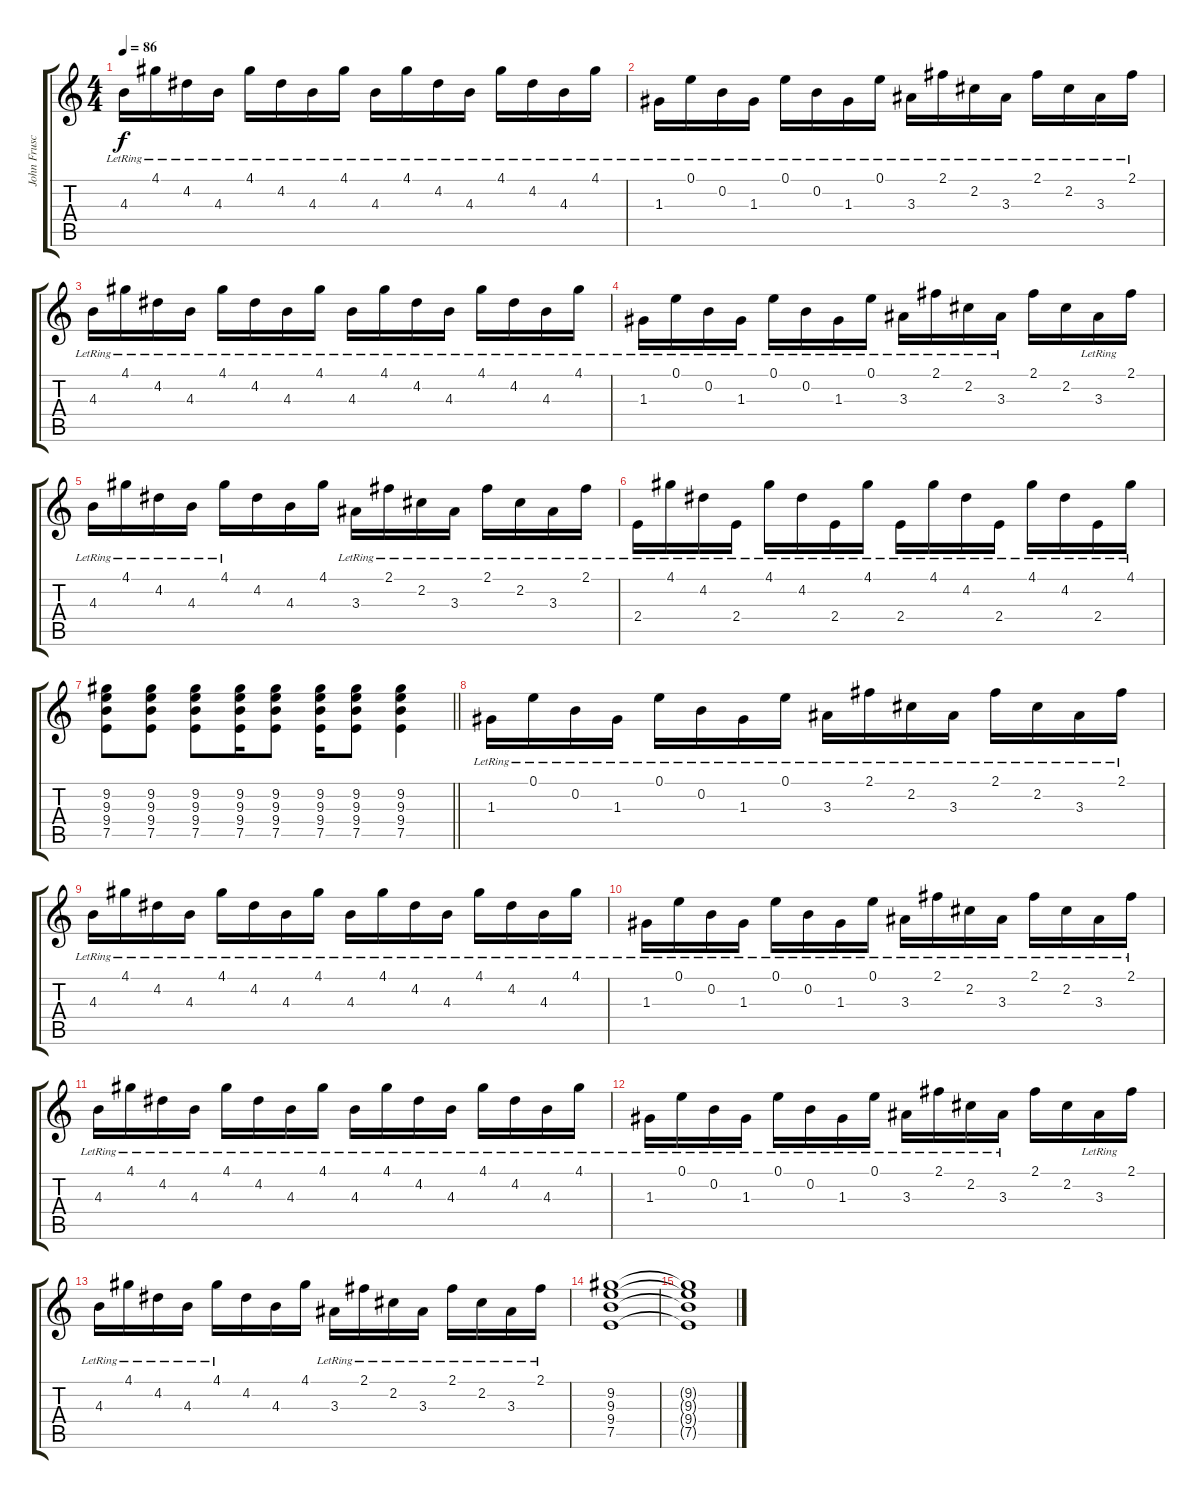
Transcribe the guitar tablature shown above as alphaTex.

\track ("John Frusciante 1 " "John Frusc") {instrument electricguitarclean}
\staff {score tabs}
\tuning (E4 B3 G3 D3 A2 E2) {hide}
\ts (4 4)
\tempo 86
\clef g2
\ks c
4.3{lr}.16{dy f} 4.1{lr}.16 4.2{lr}.16 4.3{lr}.16 4.1{lr}.16 4.2{lr}.16 4.3{lr}.16 4.1{lr}.16 4.3{lr}.16 4.1{lr}.16 4.2{lr}.16 4.3{lr}.16 4.1{lr}.16 4.2{lr}.16 4.3{lr}.16 4.1{lr}.16 |
1.3{lr}.16 0.1{lr}.16 0.2{lr}.16 1.3{lr}.16 0.1{lr}.16 0.2{lr}.16 1.3{lr}.16 0.1{lr}.16 3.3{lr}.16 2.1{lr}.16 2.2{lr}.16 3.3{lr}.16 2.1{lr}.16 2.2{lr}.16 3.3{lr}.16 2.1{lr}.16 |
4.3{lr}.16 4.1{lr}.16 4.2{lr}.16 4.3{lr}.16 4.1{lr}.16 4.2{lr}.16 4.3{lr}.16 4.1{lr}.16 4.3{lr}.16 4.1{lr}.16 4.2{lr}.16 4.3{lr}.16 4.1{lr}.16 4.2{lr}.16 4.3{lr}.16 4.1{lr}.16 |
1.3{lr}.16 0.1{lr}.16 0.2{lr}.16 1.3{lr}.16 0.1{lr}.16 0.2{lr}.16 1.3{lr}.16 0.1{lr}.16 3.3{lr}.16 2.1{lr}.16 2.2{lr}.16 3.3{lr}.16 2.1.16 2.2.16 3.3{lr}.16 2.1.16 |
4.3{lr}.16 4.1{lr}.16 4.2{lr}.16 4.3{lr}.16 4.1{lr}.16 4.2.16 4.3.16 4.1.16 3.3{lr}.16 2.1{lr}.16 2.2{lr}.16 3.3{lr}.16 2.1{lr}.16 2.2{lr}.16 3.3{lr}.16 2.1{lr}.16 |
2.4{lr}.16 4.1{lr}.16 4.2{lr}.16 2.4{lr}.16 4.1{lr}.16 4.2{lr}.16 2.4{lr}.16 4.1{lr}.16 2.4{lr}.16 4.1{lr}.16 4.2{lr}.16 2.4{lr}.16 4.1{lr}.16 4.2{lr}.16 2.4{lr}.16 4.1{lr}.16 |
\barLineRight lightlight
(9.2 9.3 9.4 7.5).8 (9.2 9.3 9.4 7.5).8 (9.2 9.3 9.4 7.5).8 (9.2 9.3 9.4 7.5).16 (9.2 9.3 9.4 7.5).8 (9.2 9.3 9.4 7.5).16 (9.2 9.3 9.4 7.5).8 (9.2 9.3 9.4 7.5).4 |
1.3{lr}.16 0.1{lr}.16 0.2{lr}.16 1.3{lr}.16 0.1{lr}.16 0.2{lr}.16 1.3{lr}.16 0.1{lr}.16 3.3{lr}.16 2.1{lr}.16 2.2{lr}.16 3.3{lr}.16 2.1{lr}.16 2.2{lr}.16 3.3{lr}.16 2.1{lr}.16 |
4.3{lr}.16 4.1{lr}.16 4.2{lr}.16 4.3{lr}.16 4.1{lr}.16 4.2{lr}.16 4.3{lr}.16 4.1{lr}.16 4.3{lr}.16 4.1{lr}.16 4.2{lr}.16 4.3{lr}.16 4.1{lr}.16 4.2{lr}.16 4.3{lr}.16 4.1{lr}.16 |
1.3{lr}.16 0.1{lr}.16 0.2{lr}.16 1.3{lr}.16 0.1{lr}.16 0.2{lr}.16 1.3{lr}.16 0.1{lr}.16 3.3{lr}.16 2.1{lr}.16 2.2{lr}.16 3.3{lr}.16 2.1{lr}.16 2.2{lr}.16 3.3{lr}.16 2.1{lr}.16 |
4.3{lr}.16 4.1{lr}.16 4.2{lr}.16 4.3{lr}.16 4.1{lr}.16 4.2{lr}.16 4.3{lr}.16 4.1{lr}.16 4.3{lr}.16 4.1{lr}.16 4.2{lr}.16 4.3{lr}.16 4.1{lr}.16 4.2{lr}.16 4.3{lr}.16 4.1{lr}.16 |
1.3{lr}.16 0.1{lr}.16 0.2{lr}.16 1.3{lr}.16 0.1{lr}.16 0.2{lr}.16 1.3{lr}.16 0.1{lr}.16 3.3{lr}.16 2.1{lr}.16 2.2{lr}.16 3.3{lr}.16 2.1.16 2.2.16 3.3{lr}.16 2.1.16 |
4.3{lr}.16 4.1{lr}.16 4.2{lr}.16 4.3{lr}.16 4.1{lr}.16 4.2.16 4.3.16 4.1.16 3.3{lr}.16 2.1{lr}.16 2.2{lr}.16 3.3{lr}.16 2.1{lr}.16 2.2{lr}.16 3.3{lr}.16 2.1{lr}.16 |
(9.2 9.3 9.4 7.5).1 |
(9.2{t} 9.3{t} 9.4{t} 7.5{t}).1
